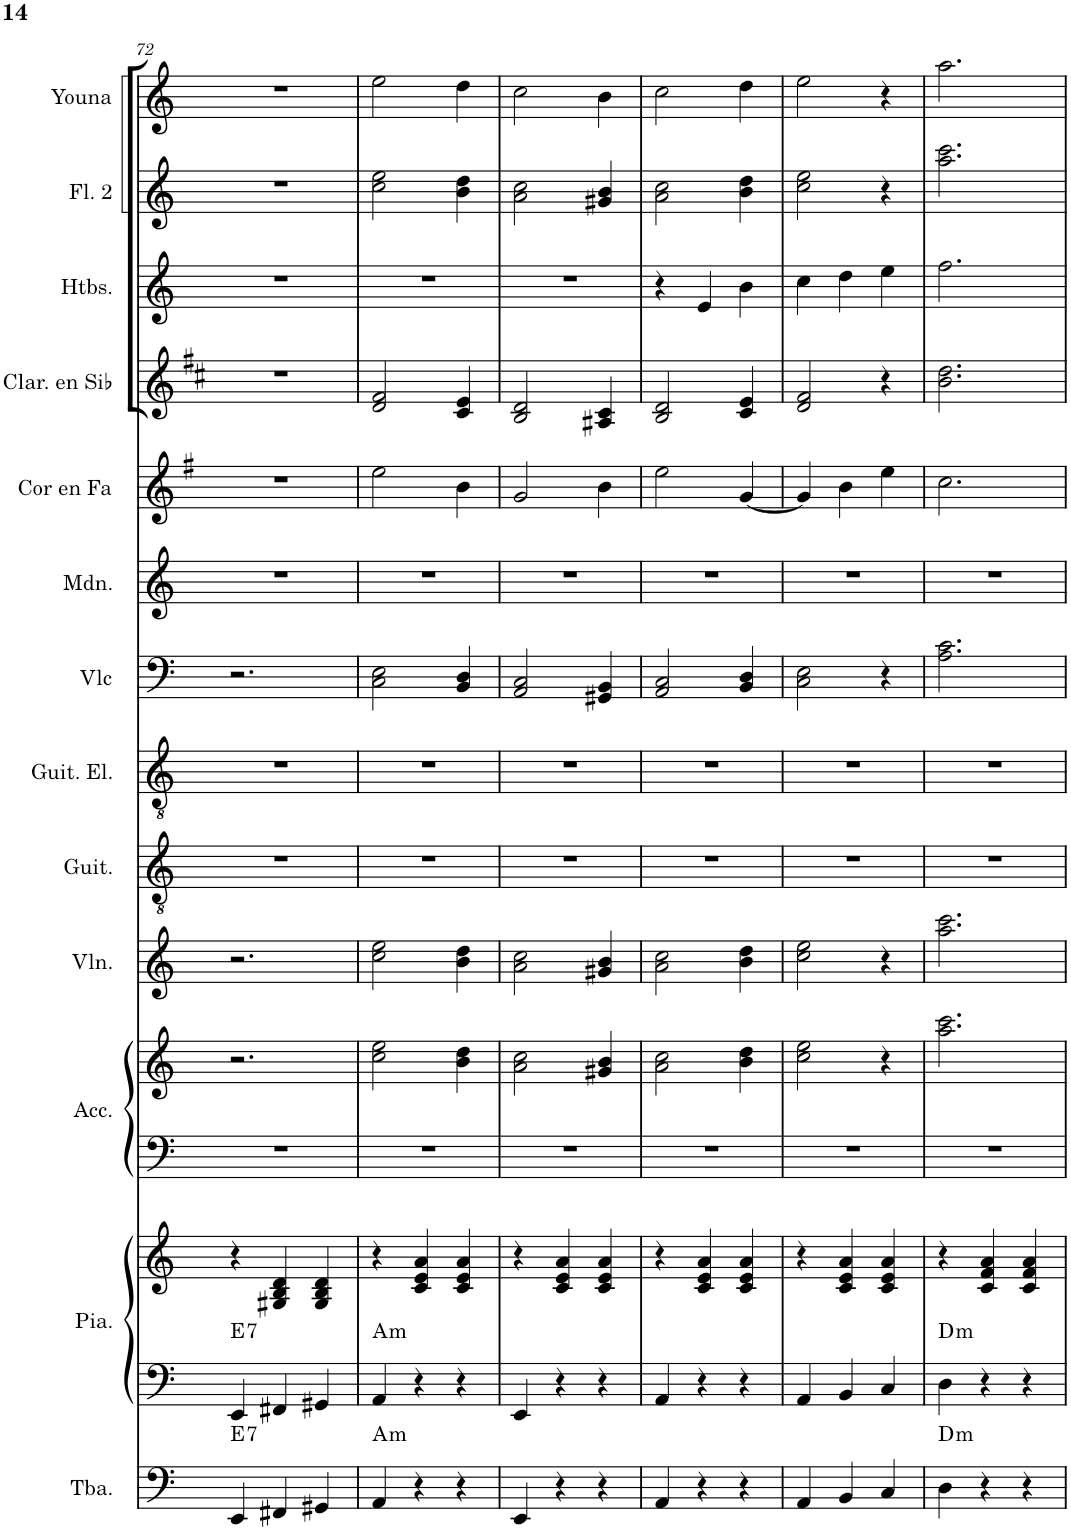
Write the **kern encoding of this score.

**kern	**harte	**kern	**kern	**harte	**kern	**kern	**kern	**kern	**kern	**kern	**kern	**kern	**kern	**kern	**kern	**kern
*part13	*part13	*part12	*part12	*part12	*part11	*part11	*part10	*part9	*part8	*part7	*part6	*part5	*part4	*part3	*part2	*part1
*staff15	*	*staff14	*staff13	*	*staff12	*staff11	*staff10	*staff9	*staff8	*staff7	*staff6	*staff5	*staff4	*staff3	*staff2	*staff1
*I"Tuba	*	*I"Piano	*	*	*I"Accordéon	*	*I"Violon	*I"Guitare acoustique	*I"Guitare électrique	*I"Violoncelle	*I"Mandoline	*I"Cor en Fa	*I"Clarinette en Sib	*I"Hautbois	*I"Flûte 2	*I"Flûte
*I'Tba.	*	*I'Pia.	*	*	*I'Acc.	*	*I'Vln.	*I'Guit.	*I'Guit. El.	*I'Vlc	*I'Mdn.	*I'Cor en Fa	*I'Clar. en Sib	*I'Htbs.	*I'Fl. 2	*
!!LO:PB:g=z
*clefF4	*	*clefF4	*clefG2	*	*clefF4	*clefG2	*clefG2	*clefGv2	*clefGv2	*clefF4	*clefG2	*clefG2	*clefG2	*clefG2	*clefG2	*clefG2
*	*	*	*	*	*	*	*	*	*	*	*	*Trd4c7	*Trd1c2	*	*	*
*k[]	*	*k[]	*k[]	*	*k[]	*k[]	*k[]	*k[]	*k[]	*k[]	*k[]	*k[f#]	*k[f#c#]	*k[]	*k[]	*k[]
*M3/4	*	*M3/4	*M3/4	*	*M3/4	*M3/4	*M3/4	*M3/4	*M3/4	*M3/4	*M3/4	*M3/4	*M3/4	*M3/4	*M3/4	*M3/4
=72	=72	=72	=72	=72	=72	=72	=72	=72	=72	=72	=72	=72	=72	=72	=72	=72
!	!LO:H:kt=7	!	!	!LO:H:kt=7	!	!	!	!	!	!	!	!	!	!	!	!
4EE/	E:7	4EE/	4r	E:7	2.r	2.r	2.r	2.r	2.r	2.r	2.r	2.r	2.r	2.r	2.r	2.r
4FF#X/	.	4FF#X/	4G#X/ 4B/ 4d/	.	.	.	.	.	.	.	.	.	.	.	.	.
4GG#X/	.	4GG#X/	4G#/ 4B/ 4d/	.	.	.	.	.	.	.	.	.	.	.	.	.
=73	=73	=73	=73	=73	=73	=73	=73	=73	=73	=73	=73	=73	=73	=73	=73	=73
!	!LO:H:kt=m	!	!	!LO:H:kt=m	!	!	!	!	!	!	!	!	!	!	!	!
4AA/	A:min	4AA/	4r	A:min	2.r	2cc\ 2ee\	2cc\ 2ee\	2.r	2.r	2C\ 2E\	2.r	2ee\	2d/ 2f#/	2.r	2cc\ 2ee\	2ee\
4r	.	4r	4c/ 4e/ 4a/	.	.	.	.	.	.	.	.	.	.	.	.	.
4r	.	4r	4c/ 4e/ 4a/	.	.	4b\ 4dd\	4b\ 4dd\	.	.	4BB/ 4D/	.	4b\	4c#/ 4e/	.	4b\ 4dd\	4dd\
=74	=74	=74	=74	=74	=74	=74	=74	=74	=74	=74	=74	=74	=74	=74	=74	=74
4EE/	.	4EE/	4r	.	2.r	2a\ 2cc\	2a\ 2cc\	2.r	2.r	2AA/ 2C/	2.r	2g/	2B/ 2d/	2.r	2a\ 2cc\	2cc\
4r	.	4r	4c/ 4e/ 4a/	.	.	.	.	.	.	.	.	.	.	.	.	.
4r	.	4r	4c/ 4e/ 4a/	.	.	4g#X/ 4b/	4g#X/ 4b/	.	.	4GG#X/ 4BB/	.	4b\	4A#X/ 4c#/	.	4g#X/ 4b/	4b\
=75	=75	=75	=75	=75	=75	=75	=75	=75	=75	=75	=75	=75	=75	=75	=75	=75
4AA/	.	4AA/	4r	.	2.r	2a\ 2cc\	2a\ 2cc\	2.r	2.r	2AA/ 2C/	2.r	2ee\	2B/ 2d/	4r	2a\ 2cc\	2cc\
4r	.	4r	4c/ 4e/ 4a/	.	.	.	.	.	.	.	.	.	.	4e/	.	.
4r	.	4r	4c/ 4e/ 4a/	.	.	4b\ 4dd\	4b\ 4dd\	.	.	4BB/ 4D/	.	[4g/	4c#/ 4e/	4b\	4b\ 4dd\	4dd\
=76	=76	=76	=76	=76	=76	=76	=76	=76	=76	=76	=76	=76	=76	=76	=76	=76
4AA/	.	4AA/	4r	.	2.r	2cc\ 2ee\	2cc\ 2ee\	2.r	2.r	2C\ 2E\	2.r	4g/]	2d/ 2f#/	4cc\	2cc\ 2ee\	2ee\
4BB/	.	4BB/	4c/ 4e/ 4a/	.	.	.	.	.	.	.	.	4b\	.	4dd\	.	.
4C/	.	4C/	4c/ 4e/ 4a/	.	.	4r	4r	.	.	4r	.	4ee\	4r	4ee\	4r	4r
=77	=77	=77	=77	=77	=77	=77	=77	=77	=77	=77	=77	=77	=77	=77	=77	=77
!	!LO:H:kt=m	!	!	!LO:H:kt=m	!	!	!	!	!	!	!	!	!	!	!	!
4D\	D:min	4D\	4r	D:min	2.r	2.aa\ 2.ccc\	2.aa\ 2.ccc\	2.r	2.r	2.A\ 2.c\	2.r	2.cc\	2.b\ 2.dd\	2.ff\	2.aa\ 2.ccc\	2.aa\
4r	.	4r	4c/ 4f/ 4a/	.	.	.	.	.	.	.	.	.	.	.	.	.
4r	.	4r	4c/ 4f/ 4a/	.	.	.	.	.	.	.	.	.	.	.	.	.
=	=	=	=	=	=	=	=	=	=	=	=	=	=	=	=	=
*-	*-	*-	*-	*-	*-	*-	*-	*-	*-	*-	*-	*-	*-	*-	*-	*-
